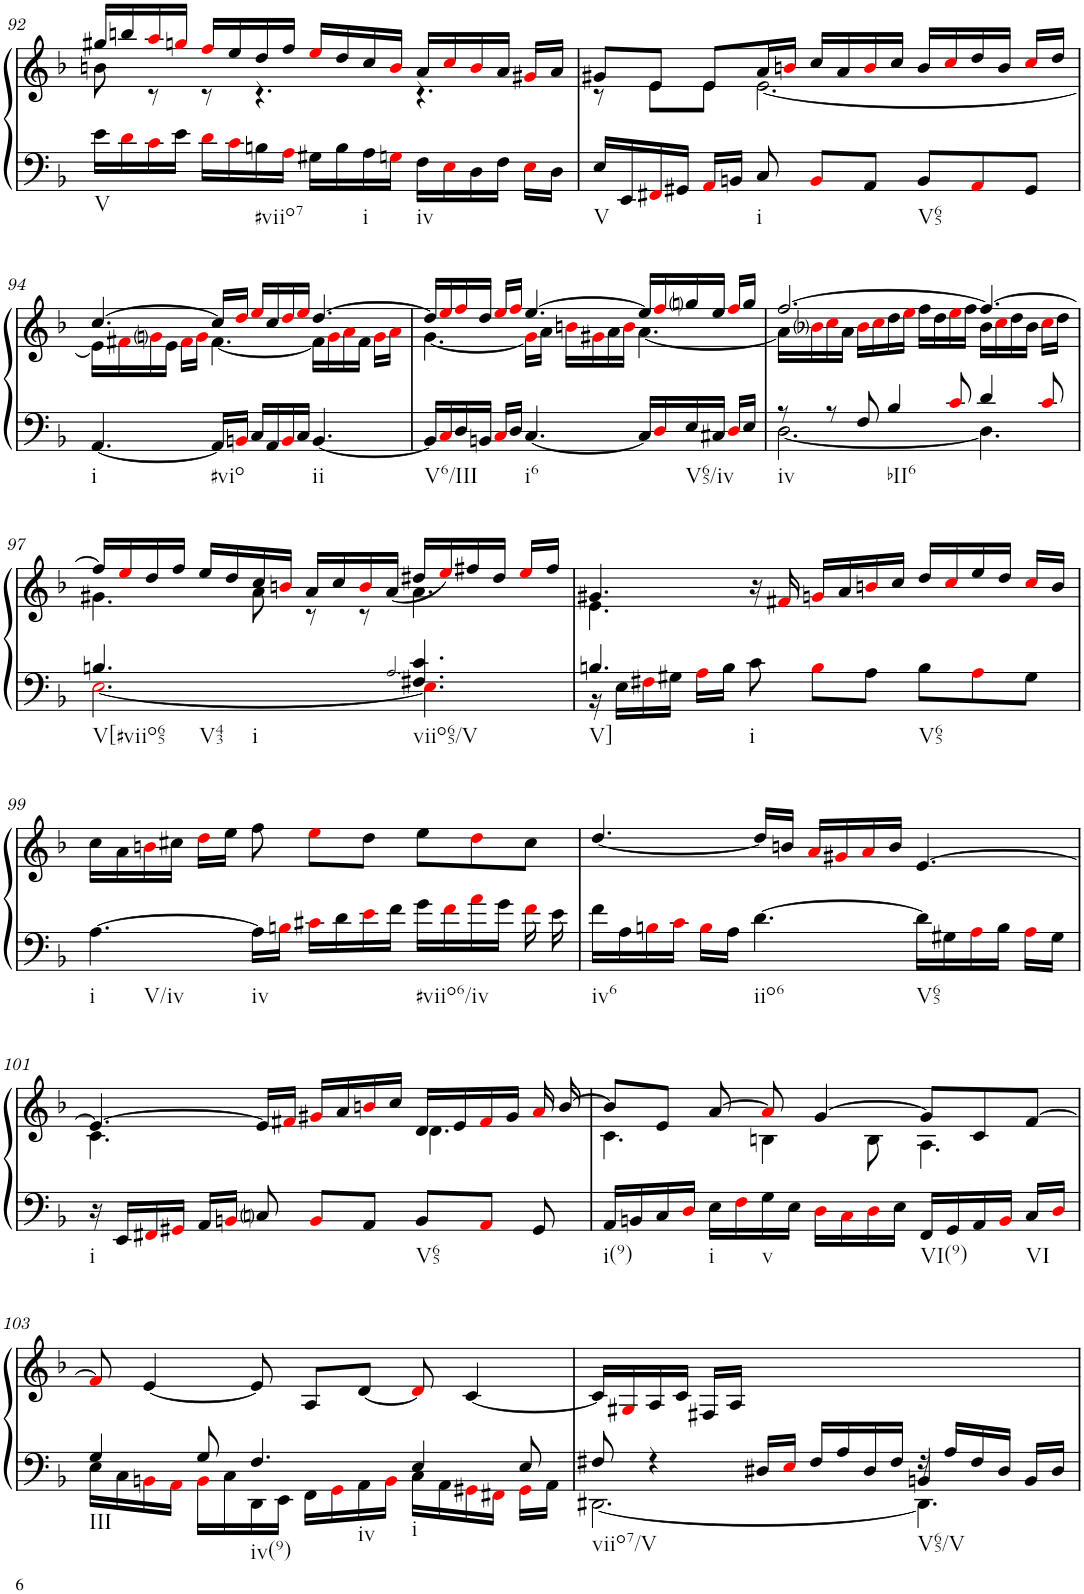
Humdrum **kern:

**kern	**kern
*part1	*part1
*staff2	*staff1
*I"Midi_2	*
!!LO:PB:g=z
*clefF4	*clefG2
*k[b-]	*k[b-]
*F:	*F:
*M9/8	*M9/8
=92	=92
*^	*^
!LO:TX:b:t=V	!	!	!
!LO:TX:b:t=#viio7	!	!	!
!LO:TX:b:t=i	!	!	!
!LO:TX:b:t=iv	!	!	!
1ryy	16e\LL	16gg#X/LL	8bn\
.	16di\	16bbn/	.
.	16ci\	16aai/	8r
.	16e\JJ	16ggni/JJ	.
.	16di\LL	16ffi/LL	8r
.	16ci\	16ee/	.
.	16Bn\	16dd/	4.r
.	16Ai\JJ	16ff/JJ	.
.	16G#X\LL	16eei/LL	.
.	16B\	16dd/	.
.	16A\	16cc/	.
.	16Gni\JJ	16bi/JJ	.
.	16F\LL	16a/LL	4.r
.	16Ei\	16cci/	.
.	16D\	16bi/	.
.	16F\JJ	16a/JJ	.
8ryy	16Ei\LL	16g#Xi/LL	.
.	16D\JJ	16a/JJ	.
=93	=93	=93	=93
!LO:TX:b:t=V	!	!	!
16E/LL	1ryy	8g#X/L	8r
16EE/	.	.	.
16FF#Xi/	.	8e/J	8e\L
16GG#X/JJ	.	.	.
16AAi/LL	.	8e/L	8e\J
16BBn/JJ	.	.	.
!LO:TX:b:t=i	!	!	!
8C/	.	16a/L	[2.e\
.	.	16bni/JJ	.
8BBi/L	.	16cc/LL	.
.	.	16a/	.
8AA/J	.	16bi/	.
.	.	16cc/JJ	.
!LO:TX:b:t=V65	!	!	!
8BB/L	.	16b/LL	.
.	.	16cci/	.
8AAi/	.	16dd/	.
.	.	16b/JJ	.
8GG#/J	8ryy	16cci/LL	.
.	.	16dd/JJ	.
!!LO:LB:g=z	!!
=94	=94	=94	=94
!LO:TX:b:t=i	!	!	!
[4.AA/	1ryy	[4.cc/	16e\LL]
.	.	.	16f#Xi\
.	.	.	16gnji\
.	.	.	16e\JJ
.	.	.	16f#i\LL
.	.	.	16gi\JJ
!LO:TX:b:t=#vio	!	!	!
16AA/LL]	.	16cc/LL]	[4.f#\
16BBni/JJ	.	16ddi/JJ	.
16C/LL	.	16eei/LL	.
16AA/	.	16cc/	.
16BBi/	.	16ddi/	.
16C/JJ	.	16eei/JJ	.
!LO:TX:b:t=ii	!	!	!
[4.BB/	.	[4.dd/	16f#\LL]
.	.	.	16gi\
.	.	.	16ai\
.	.	.	16f#\JJ
.	8ryy	.	16gi\LL
.	.	.	16ai\JJ
=95	=95	=95	=95
!LO:TX:b:t=V6/III	!	!	!
16BB/LL]	1ryy	16dd/LL]	[4.g\
16Ci/	.	16eei/	.
16D/	.	16ffi/	.
16BBn/JJ	.	16dd/JJ	.
16Ci/LL	.	16eei/LL	.
16D/JJ	.	16ffi/JJ	.
!LO:TX:b:t=i6	!	!	!
[4.C/	.	[4.ee/	16gi\LL]
.	.	.	16a\JJ
.	.	.	16bni\LL
.	.	.	16g#Xi\
.	.	.	16a\
.	.	.	16bi\JJ
16C/LL]	.	16ee/LL]	[4.a\
16Di/	.	16ffi/	.
!LO:TX:b:t=V65/iv	!	!	!
16E/	.	16ggnj/	.
16C#X/JJ	.	16ee/JJ	.
16Di/LL	8ryy	16ffi/LL	.
16E/JJ	.	16gg/JJ	.
=96	=96	=96	=96
!LO:TX:b:t=iv	!	!	!
8r	[2.D\	[2.ff/	16a\LL]
.	.	.	16b-ji\
8r	.	.	16cci\
.	.	.	16a\JJ
8F/	.	.	16b-i\LL
.	.	.	16cci\
!LO:TX:b:t=bII6	!	!	!
4B-/	.	.	16dd\
.	.	.	16eei\JJ
.	.	.	16ff\LL
.	.	.	16dd\
8ci/	.	.	16eei\
.	.	.	16ff\JJ
4d/	4.D\]	4.ff/_	16b-\LL
.	.	.	16cci\
.	.	.	16dd\
.	.	.	16b-\JJ
8ci/	.	.	16cci\LL
.	.	.	16dd\JJ
!!LO:LB:g=z	!!
=97	=97	=97	=97
!LO:TX:b:t=V[#viio65	!	!	!
!LO:TX:b:t=V43	!	!	!
4.Bn/	[2.Ei\	16ff/LL]	4.g#X\
.	.	16eei/	.
.	.	16dd/	.
.	.	16ff/JJ	.
.	.	16ee/LL	.
.	.	16dd/	.
!LO:TX:b:t=i	!	!	!
4.ryy	.	16cc/	8a\
.	.	16bni/JJ	.
.	.	16a/LL	8r
.	.	16cc/	.
.	.	16bi/	8r
.	.	(<16a/JJ	.
2qA/	.	.	.
!LO:TX:b:t=viio65/V	!	!	!
4.F#X/ 4.c/	4.Ei\]	16dd#X/LL	4.a\
.	.	16eei/)	.
.	.	16ff#X/	.
.	.	16dd#/JJ	.
.	.	16eei/LL	.
.	.	16ff#/JJ	.
=98	=98	=98	=98
!LO:TX:b:t=V]	!	!	!
4.Bn/	16r	4.g#X/	4.e\
.	16E\LL	.	.
.	16F#Xi\	.	.
.	16G#X\JJ	.	.
.	16Ai\LL	.	.
.	16B\JJ	.	.
!LO:TX:b:t=i	!	!	!
!LO:TX:b:t=V65	!	!	!
2.ryy	8c\	16r	2.ryy
.	.	16f#Xi/	.
.	8Bi\L	16gni/LL	.
.	.	16a/	.
.	8A\J	16bni/	.
.	.	16cc/JJ	.
.	8B\L	16dd/LL	.
.	.	16cci/	.
.	8Ai\	16ee/	.
.	.	16dd/JJ	.
.	8G#\J	16cci/LL	.
.	.	16b/JJ	.
*v	*v	*	*
!!LO:LB:g=z	!!
=99	=99	=99
!LO:TX:b:t=i	!	!
!LO:TX:b:t=V/iv	!	!
[4.A\	4.ryy	16cc\LL
.	.	16a\
.	.	16bni\
.	.	16cc#X\JJ
.	.	16ddi\LL
.	.	16ee\JJ
!LO:TX:b:t=iv	!	!
16A\LL]	8ff\	8ryy
16Bni\JJ	.	.
16c#Xi\LL	8eei\L	8ryy
16d\	.	.
16ei\	8dd\J	8ryy
16f\JJ	.	.
!LO:TX:b:t=#viio6/iv	!	!
16g\LL	8ee\L	4.ryy
16fi\	.	.
16ai\	8ddi\	.
16g\JJ	.	.
16fi\	8cc#\J	.
16e\	.	.
=100	=100	=100
!LO:TX:b:t=iv6	!	!
16f\LL	[4.dd/	1ryy
16A\	.	.
16Bni\	.	.
16ci\JJ	.	.
16Bi\LL	.	.
16A\JJ	.	.
!LO:TX:b:t=iio6	!	!
[4.d\	16dd/LL]	.
.	16bn/JJ	.
.	16ai/LL	.
.	16g#Xi/	.
.	16ai/	.
.	16b/JJ	.
!LO:TX:b:t=V65	!	!
16d\LL]	[4.e/	.
16G#X\	.	.
16Ai\	.	.
16B\JJ	.	.
16Ai\LL	.	8ryy
16G#\JJ	.	.
!!LO:LB:g=z	!!
=101	=101	=101
*^	*	*
!LO:TX:b:t=i	!	!	!
16r	1ryy	4.e/_	4.c\
16EE/LL	.	.	.
16FF#Xi/	.	.	.
16GG#Xi/JJ	.	.	.
16AA/LL	.	.	.
16BBni/JJ	.	.	.
8Cnj/	.	16e/LL]	4.ryy
.	.	16f#Xi/JJ	.
8BBi/L	.	16g#Xi/LL	.
.	.	16a/	.
8AA/J	.	16bni/	.
.	.	16cc/JJ	.
!LO:TX:b:t=V65	!	!	!
8BB/L	.	16d/LL	4.d\
.	.	16e/	.
8AAi/J	.	16f#i/	.
.	.	16g#/JJ	.
8GG#/	8ryy	16ai/	.
.	.	[16b/	.
=102	=102	=102	=102
!LO:TX:b:t=i(9)	!	!	!
16AA/LL	1ryy	8b/L]	4.c\
16BBn/	.	.	.
16C/	.	8e/J	.
16Di/JJ	.	.	.
!LO:TX:b:t=i	!	!	!
16E\LL	.	[8a/	.
16Fi\	.	.	.
!LO:TX:b:t=v	!	!	!
16G\	.	8ai/]	4Bn\
16E\JJ	.	.	.
16Di\LL	.	[4g/	.
16Ci\	.	.	.
16Di\	.	.	8B\
16E\JJ	.	.	.
!LO:TX:b:t=VI(9)	!	!	!
16FF/LL	.	8g/L]	4.A\
16GG/	.	.	.
16AA/	.	8c/	.
16BBi/JJ	.	.	.
!LO:TX:b:t=VI	!	!	!
16C/LL	8ryy	[8f/J	.
16Di/JJ	.	.	.
*	*	*v	*v
!!LO:LB:g=z
=103	=103	=103
!LO:TX:b:t=III	!	!
4G/	16E\LL	8fi/]
.	16C\	.
.	16BBni\	[4e/
.	16AAi\JJ	.
8G/	16BBi\LL	.
.	16C\	.
!LO:TX:b:t=iv(9)	!	!
!LO:TX:b:t=iv	!	!
4.F/	16DD\	8e/]
.	16EE\JJ	.
.	16FF\LL	8A/L
.	16GGi\	.
.	16AA\	[8d/J
.	16BBi\JJ	.
!LO:TX:b:t=i	!	!
4E/	16C\LL	8di/]
.	16AA\	.
.	16GG#Xi\	[4c/
.	16FF#Xi\JJ	.
8E/	16GG#i\LL	.
.	16AA\JJ	.
=104	=104	=104
*	*^	*
!LO:TX:b:t=viio7/V	!	!	!
2.ryy	8F#X/	[2.DD#X\	16c/LL]
.	.	.	16G#Xi/
.	4r	.	16A/
.	.	.	16c/JJ
.	.	.	16F#X/LL
.	.	.	16A/JJ
.	16D#X/LL	.	4ryy
.	16Ei/JJ	.	.
.	16F#/LL	.	.
.	16A/	.	.
.	16D#/	.	8ryy
.	16F#/JJ	.	.
!LO:TX:b:t=V65/V	!	!	!
4BBn/	16r	4.DD#\]	4ryy
.	16A/LL	.	.
.	16F#/	.	.
.	16D#/JJ	.	.
8ryy	16BB/LL	.	8ryy
.	16D#/JJ	.	.
*v	*v	*v	*
=	=
*-	*-
